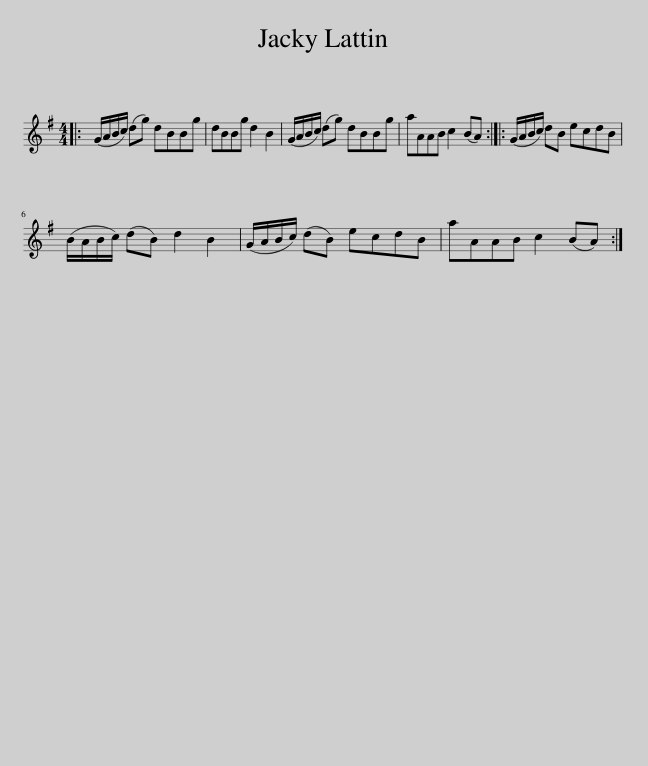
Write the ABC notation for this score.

X:1
L:1/8
M:4/4
I:linebreak $
K:G
V:1 treble
V:1
|: (G/A/B/c/) (dg) dBBg | dBBg d2 B2 | (G/A/B/c/) (dg) dBBg | aAAB c2 (BA) :: (G/A/B/c/) dB ecdB |$ %5
 (B/A/B/c/) (dB) d2 B2 | (G/A/B/c/) (dB) ecdB | aAAB c2 (BA) :| %8
